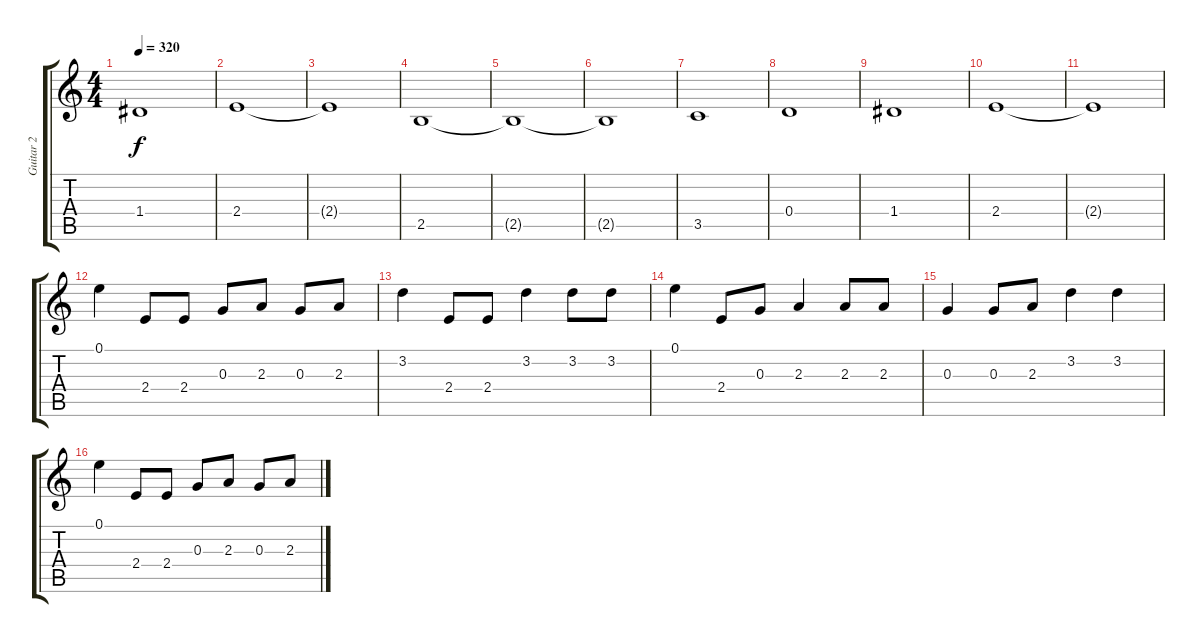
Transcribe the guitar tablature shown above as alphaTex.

\track ("Guitar 2" "Guitar 2") {instrument distortionguitar}
\staff {score tabs}
\tuning (E4 B3 G3 D3 A2 E2) {hide}
\ts (4 4)
\tempo 320
\clef g2
\ks c
1.4.1{dy f} |
2.4.1 |
2.4{t}.1 |
2.5.1 |
2.5{t}.1 |
2.5{t}.1 |
3.5.1 |
0.4.1 |
1.4.1 |
2.4.1 |
2.4{t}.1 |
0.1.4{balance 11} 2.4.8 2.4.8 0.3.8 2.3.8 0.3.8 2.3.8 |
3.2.4 2.4.8 2.4.8 3.2.4 3.2.8 3.2.8 |
0.1.4 2.4.8 0.3.8 2.3.4 2.3.8 2.3.8 |
0.3.4 0.3.8 2.3.8 3.2.4 3.2.4 |
0.1.4 2.4.8 2.4.8 0.3.8 2.3.8 0.3.8 2.3.8
